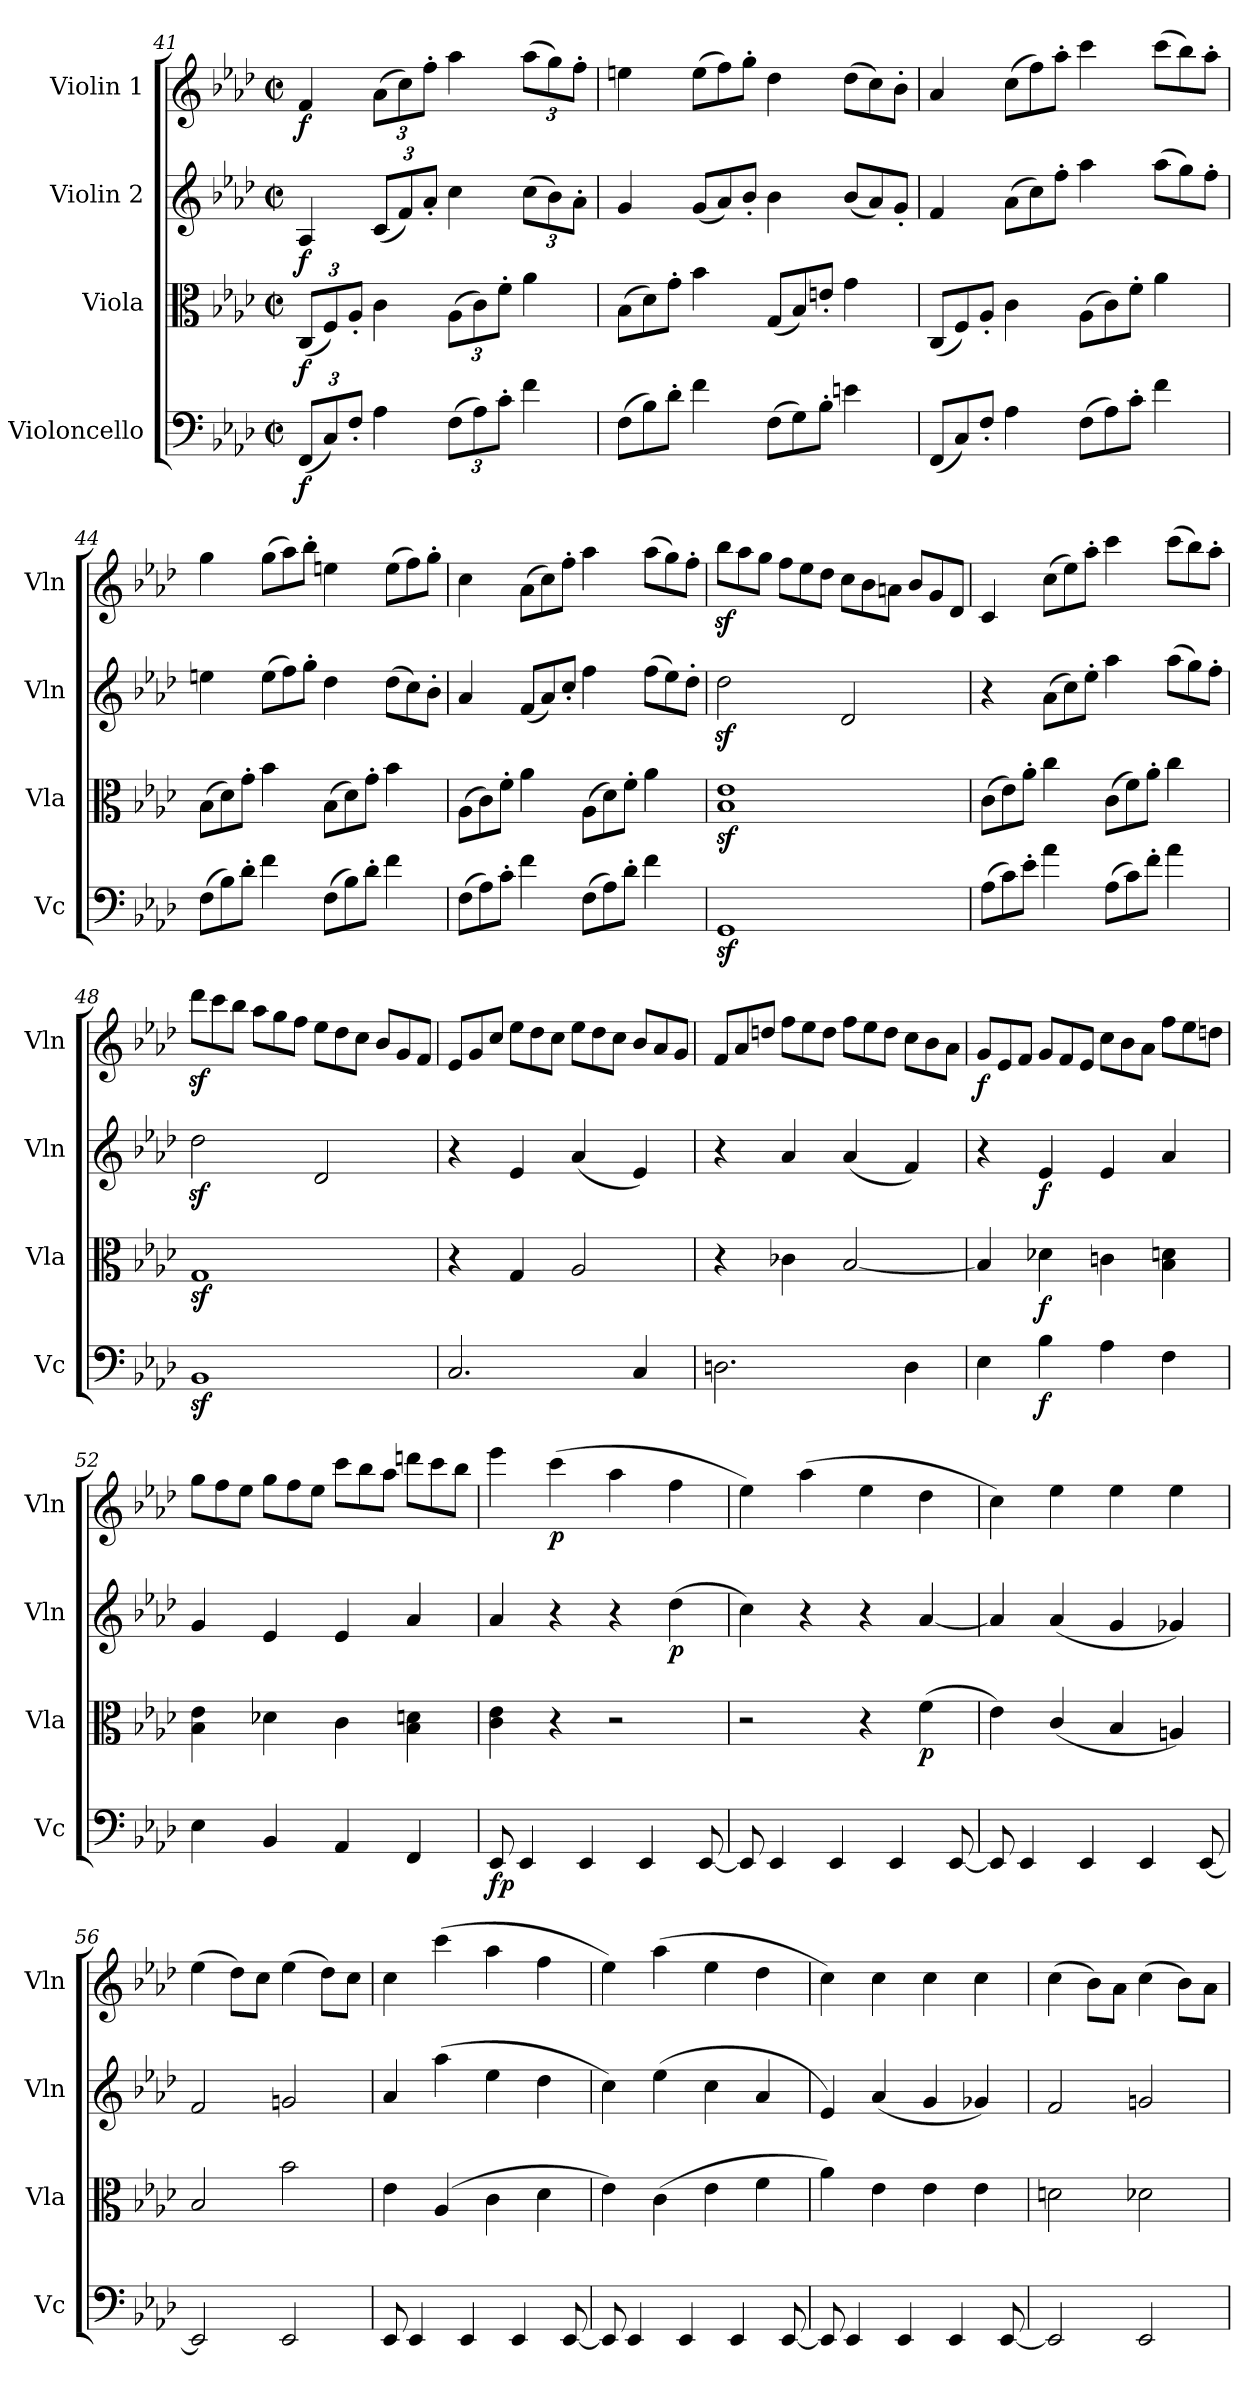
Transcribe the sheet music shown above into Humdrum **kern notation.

**kern	**dynam	**kern	**dynam	**kern	**dynam	**kern	**dynam
*part4	*part4	*part3	*part3	*part2	*part2	*part1	*part1
*staff4	*staff4	*staff3	*staff3	*staff2	*staff2	*staff1	*staff1
*I"Violoncello	*	*I"Viola	*	*I"Violin 2	*	*I"Violin 1	*
*I'Vc	*	*I'Vla	*	*I'Vln	*	*I'Vln	*
!!LO:LB:g=z
*clefF4	*	*clefC3	*	*clefG2	*	*clefG2	*
*k[b-e-a-d-]	*	*k[b-e-a-d-]	*	*k[b-e-a-d-]	*	*k[b-e-a-d-]	*
*M2/2	*	*M2/2	*	*M2/2	*	*M2/2	*
*met(c|)	*	*met(c|)	*	*met(c|)	*	*met(c|)	*
*Xbrackettup	*	*Xbrackettup	*	*	*	*	*
=41	=41	=41	=41	=41	=41	=41	=41
!	!LO:DY:b	!	!LO:DY:b	!	!LO:DY:b	!	!LO:DY:b
(12FF/L	f	(12C/L	f	4A-/	f	4f/	f
12C/)	.	12F/)	.	.	.	.	.
12F'/J	.	12A-'/J	.	.	.	.	.
*	*	*	*	*Xbrackettup	*	*Xbrackettup	*
4A-\	.	4c\	.	(12c/L	.	(12a-\L	.
.	.	.	.	12f/)	.	12cc\)	.
.	.	.	.	12a-'/J	.	12ff'\J	.
(12F\L	.	(12A-\L	.	4cc\	.	4aa-\	.
12A-\)	.	12c\)	.	.	.	.	.
12c'\J	.	12f'\J	.	.	.	.	.
4f\	.	4a-\	.	(12cc\L	.	(12aa-\L	.
.	.	.	.	12b-\)	.	12gg\)	.
.	.	.	.	12a-'\J	.	12ff'\J	.
=42	=42	=42	=42	=42	=42	=42	=42
*Xtuplet	*	*Xtuplet	*	*	*	*	*
(12F\L	.	(12B-\L	.	4g/	.	4een\	.
12B-\)	.	12d-\)	.	.	.	.	.
12d-'\J	.	12g'\J	.	.	.	.	.
*	*	*	*	*Xtuplet	*	*Xtuplet	*
4f\	.	4b-\	.	(12g/L	.	(12ee\L	.
.	.	.	.	12a-/)	.	12ff\)	.
.	.	.	.	12b-'/J	.	12gg'\J	.
(12F\L	.	(12G/L	.	4b-\	.	4dd-\	.
12G\)	.	12B-/)	.	.	.	.	.
12B-'\J	.	12en'/J	.	.	.	.	.
4en\	.	4g\	.	(12b-/L	.	(12dd-\L	.
.	.	.	.	12a-/)	.	12cc\)	.
.	.	.	.	12g'/J	.	12b-'\J	.
!!LO:LB:g=z
=43	=43	=43	=43	=43	=43	=43	=43
(12FF/L	.	(12C/L	.	4f/	.	4a-/	.
12C/)	.	12F/)	.	.	.	.	.
12F'/J	.	12A-'/J	.	.	.	.	.
4A-\	.	4c\	.	(12a-\L	.	(12cc\L	.
.	.	.	.	12cc\)	.	12ff\)	.
.	.	.	.	12ff'\J	.	12aa-'\J	.
(12F\L	.	(12A-\L	.	4aa-\	.	4ccc\	.
12A-\)	.	12c\)	.	.	.	.	.
12c'\J	.	12f'\J	.	.	.	.	.
4f\	.	4a-\	.	(12aa-\L	.	(12ccc\L	.
.	.	.	.	12gg\)	.	12bb-\)	.
.	.	.	.	12ff'\J	.	12aa-'\J	.
=44	=44	=44	=44	=44	=44	=44	=44
(12F\L	.	(12B-\L	.	4een\	.	4gg\	.
12B-\)	.	12d-\)	.	.	.	.	.
12d-'\J	.	12g'\J	.	.	.	.	.
4f\	.	4b-\	.	(12ee\L	.	(12gg\L	.
.	.	.	.	12ff\)	.	12aa-\)	.
.	.	.	.	12gg'\J	.	12bb-'\J	.
(12F\L	.	(12B-\L	.	4dd-\	.	4een\	.
12B-\)	.	12d-\)	.	.	.	.	.
12d-'\J	.	12g'\J	.	.	.	.	.
4f\	.	4b-\	.	(12dd-\L	.	(12ee\L	.
.	.	.	.	12cc\)	.	12ff\)	.
.	.	.	.	12b-'\J	.	12gg'\J	.
=45	=45	=45	=45	=45	=45	=45	=45
(12F\L	.	(12A-\L	.	4a-/	.	4cc\	.
12A-\)	.	12c\)	.	.	.	.	.
12c'\J	.	12f'\J	.	.	.	.	.
4f\	.	4a-\	.	(12f/L	.	(12a-\L	.
.	.	.	.	12a-/)	.	12cc\)	.
.	.	.	.	12cc'/J	.	12ff'\J	.
(12F\L	.	(12A-\L	.	4ff\	.	4aa-\	.
12A-\)	.	12d-\)	.	.	.	.	.
12d-'\J	.	12f'\J	.	.	.	.	.
4f\	.	4a-\	.	(12ff\L	.	(12aa-\L	.
.	.	.	.	12ee-\)	.	12gg\)	.
.	.	.	.	12dd-'\J	.	12ff'\J	.
!!LO:PB:g=z
=46	=46	=46	=46	=46	=46	=46	=46
1GGz<	.	1B-z< 1e-z<	.	2dd-z<\	.	12bb-z<\L	.
.	.	.	.	.	.	12aa-\	.
.	.	.	.	.	.	12gg\J	.
.	.	.	.	.	.	12ff\L	.
.	.	.	.	.	.	12ee-\	.
.	.	.	.	.	.	12dd-\J	.
.	.	.	.	2d-/	.	12cc\L	.
.	.	.	.	.	.	12b-\	.
.	.	.	.	.	.	12an\J	.
.	.	.	.	.	.	12b-/L	.
.	.	.	.	.	.	12g/	.
.	.	.	.	.	.	12d-/J	.
=47	=47	=47	=47	=47	=47	=47	=47
(12A-\L	.	(12c\L	.	4r	.	4c/	.
12c\)	.	12e-\)	.	.	.	.	.
12e-'\J	.	12a-'\J	.	.	.	.	.
4a-\	.	4cc\	.	(12a-\L	.	(12cc\L	.
.	.	.	.	12cc\)	.	12ee-\)	.
.	.	.	.	12ee-'\J	.	12aa-'\J	.
(12A-\L	.	(12c\L	.	4aa-\	.	4ccc\	.
12c\)	.	12f\)	.	.	.	.	.
12f'\J	.	12a-'\J	.	.	.	.	.
4a-\	.	4cc\	.	(12aa-\L	.	(12ccc\L	.
.	.	.	.	12gg\)	.	12bb-\)	.
.	.	.	.	12ff'\J	.	12aa-'\J	.
=48	=48	=48	=48	=48	=48	=48	=48
1BB-z<	.	1Gz<	.	2dd-z<\	.	12ddd-z<\L	.
.	.	.	.	.	.	12ccc\	.
.	.	.	.	.	.	12bb-\J	.
.	.	.	.	.	.	12aa-\L	.
.	.	.	.	.	.	12gg\	.
.	.	.	.	.	.	12ff\J	.
.	.	.	.	2d-/	.	12ee-\L	.
.	.	.	.	.	.	12dd-\	.
.	.	.	.	.	.	12cc\J	.
.	.	.	.	.	.	12b-/L	.
.	.	.	.	.	.	12g/	.
.	.	.	.	.	.	12f/J	.
!!LO:LB:g=z
=49	=49	=49	=49	=49	=49	=49	=49
2.C/	.	4r	.	4r	.	12e-/L	.
.	.	.	.	.	.	12g/	.
.	.	.	.	.	.	12cc/J	.
.	.	4G/	.	4e-/	.	12ee-\L	.
.	.	.	.	.	.	12dd-\	.
.	.	.	.	.	.	12cc\J	.
.	.	2A-/	.	(4a-/	.	12ee-\L	.
.	.	.	.	.	.	12dd-\	.
.	.	.	.	.	.	12cc\J	.
4C/	.	.	.	4e-/)	.	12b-/L	.
.	.	.	.	.	.	12a-/	.
.	.	.	.	.	.	12g/J	.
=50	=50	=50	=50	=50	=50	=50	=50
2.Dn\	.	4r	.	4r	.	12f/L	.
.	.	.	.	.	.	12a-/	.
.	.	.	.	.	.	12ddn/J	.
.	.	4c-X\	.	4a-/	.	12ff\L	.
.	.	.	.	.	.	12ee-\	.
.	.	.	.	.	.	12dd\J	.
.	.	[2B-/	.	(4a-/	.	12ff\L	.
.	.	.	.	.	.	12ee-\	.
.	.	.	.	.	.	12dd\J	.
4D\	.	.	.	4f/)	.	12cc\L	.
.	.	.	.	.	.	12b-\	.
.	.	.	.	.	.	12a-\J	.
=51	=51	=51	=51	=51	=51	=51	=51
!	!	!	!	!	!	!	!LO:DY:b
4E-\	.	4B-/]	.	4r	.	12g/L	f
.	.	.	.	.	.	12e-/	.
.	.	.	.	.	.	12f/J	.
!	!LO:DY:b	!	!LO:DY:b	!	!LO:DY:b	!	!
4B-\	f	4d-X\	f	4e-/	f	12g/L	.
.	.	.	.	.	.	12f/	.
.	.	.	.	.	.	12e-/J	.
4A-\	.	4cn\	.	4e-/	.	12cc\L	.
.	.	.	.	.	.	12b-\	.
.	.	.	.	.	.	12a-\J	.
4F\	.	4B-\ 4dn\	.	4a-/	.	12ff\L	.
.	.	.	.	.	.	12ee-\	.
.	.	.	.	.	.	12ddn\J	.
!!LO:LB:g=z
=52	=52	=52	=52	=52	=52	=52	=52
4E-\	.	4B-\ 4e-\	.	4g/	.	12gg\L	.
.	.	.	.	.	.	12ff\	.
.	.	.	.	.	.	12ee-\J	.
4BB-/	.	4d-X\	.	4e-/	.	12gg\L	.
.	.	.	.	.	.	12ff\	.
.	.	.	.	.	.	12ee-\J	.
4AA-/	.	4c\	.	4e-/	.	12ccc\L	.
.	.	.	.	.	.	12bb-\	.
.	.	.	.	.	.	12aa-\J	.
4FF/	.	4B-\ 4dn\	.	4a-/	.	12dddn\L	.
.	.	.	.	.	.	12ccc\	.
.	.	.	.	.	.	12bb-\J	.
=53	=53	=53	=53	=53	=53	=53	=53
!	!LO:DY:b	!	!	!	!	!	!
8EE-/	fp	4c\ 4e-\	.	4a-/	.	4eee-\	.
4EE-/	.	.	.	.	.	.	.
!	!	!	!	!	!	!	!LO:DY:b
.	.	4r	.	4r	.	(4ccc\	p
4EE-/	.	.	.	.	.	.	.
.	.	2r	.	4r	.	4aa-\	.
4EE-/	.	.	.	.	.	.	.
!	!	!	!	!	!LO:DY:b	!	!
.	.	.	.	(4dd-\	p	4ff\	.
[8EE-/	.	.	.	.	.	.	.
=54	=54	=54	=54	=54	=54	=54	=54
8EE-/]	.	2r	.	4cc\)	.	4ee-\)	.
4EE-/	.	.	.	.	.	.	.
.	.	.	.	4r	.	(4aa-\	.
4EE-/	.	.	.	.	.	.	.
.	.	4r	.	4r	.	4ee-\	.
4EE-/	.	.	.	.	.	.	.
!	!	!	!LO:DY:b	!	!	!	!
.	.	(4f\	p	[4a-/	.	4dd-\	.
[8EE-/	.	.	.	.	.	.	.
=55	=55	=55	=55	=55	=55	=55	=55
8EE-/]	.	4e-\)	.	4a-/]	.	4cc\)	.
4EE-/	.	.	.	.	.	.	.
.	.	(4c/	.	(4a-/	.	4ee-\	.
4EE-/	.	.	.	.	.	.	.
.	.	4B-/	.	4g/	.	4ee-\	.
4EE-/	.	.	.	.	.	.	.
.	.	4An/)	.	4g-X/)	.	4ee-\	.
[8EE-/	.	.	.	.	.	.	.
!!LO:LB:g=z
=56	=56	=56	=56	=56	=56	=56	=56
2EE-/]	.	2B-/	.	2f/	.	(4ee-\	.
.	.	.	.	.	.	8dd-\L)	.
.	.	.	.	.	.	8cc\J	.
2EE-/	.	2b-\	.	2gn/	.	(4ee-\	.
.	.	.	.	.	.	8dd-\L)	.
.	.	.	.	.	.	8cc\J	.
=57	=57	=57	=57	=57	=57	=57	=57
8EE-/	.	4e-\	.	4a-/	.	4cc\	.
4EE-/	.	.	.	.	.	.	.
.	.	(4A-/	.	(4aa-\	.	(4ccc\	.
4EE-/	.	.	.	.	.	.	.
.	.	4c\	.	4ee-\	.	4aa-\	.
4EE-/	.	.	.	.	.	.	.
.	.	4d-\	.	4dd-\	.	4ff\	.
[8EE-/	.	.	.	.	.	.	.
=58	=58	=58	=58	=58	=58	=58	=58
8EE-/]	.	4e-\)	.	4cc\)	.	4ee-\)	.
4EE-/	.	.	.	.	.	.	.
.	.	(4c\	.	(4ee-\	.	(4aa-\	.
4EE-/	.	.	.	.	.	.	.
.	.	4e-\	.	4cc\	.	4ee-\	.
4EE-/	.	.	.	.	.	.	.
.	.	4f\	.	4a-/	.	4dd-\	.
[8EE-/	.	.	.	.	.	.	.
=59	=59	=59	=59	=59	=59	=59	=59
8EE-/]	.	4a-\)	.	4e-/)	.	4cc\)	.
4EE-/	.	.	.	.	.	.	.
.	.	4e-\	.	(4a-/	.	4cc\	.
4EE-/	.	.	.	.	.	.	.
.	.	4e-\	.	4g/	.	4cc\	.
4EE-/	.	.	.	.	.	.	.
.	.	4e-\	.	4g-X/)	.	4cc\	.
[8EE-/	.	.	.	.	.	.	.
=60	=60	=60	=60	=60	=60	=60	=60
2EE-/]	.	2dn\	.	2f/	.	(4cc\	.
.	.	.	.	.	.	8b-\L)	.
.	.	.	.	.	.	8a-\J	.
2EE-/	.	2d-X\	.	2gn/	.	(4cc\	.
.	.	.	.	.	.	8b-\L)	.
.	.	.	.	.	.	8a-\J	.
=	=	=	=	=	=	=	=
*-	*-	*-	*-	*-	*-	*-	*-
